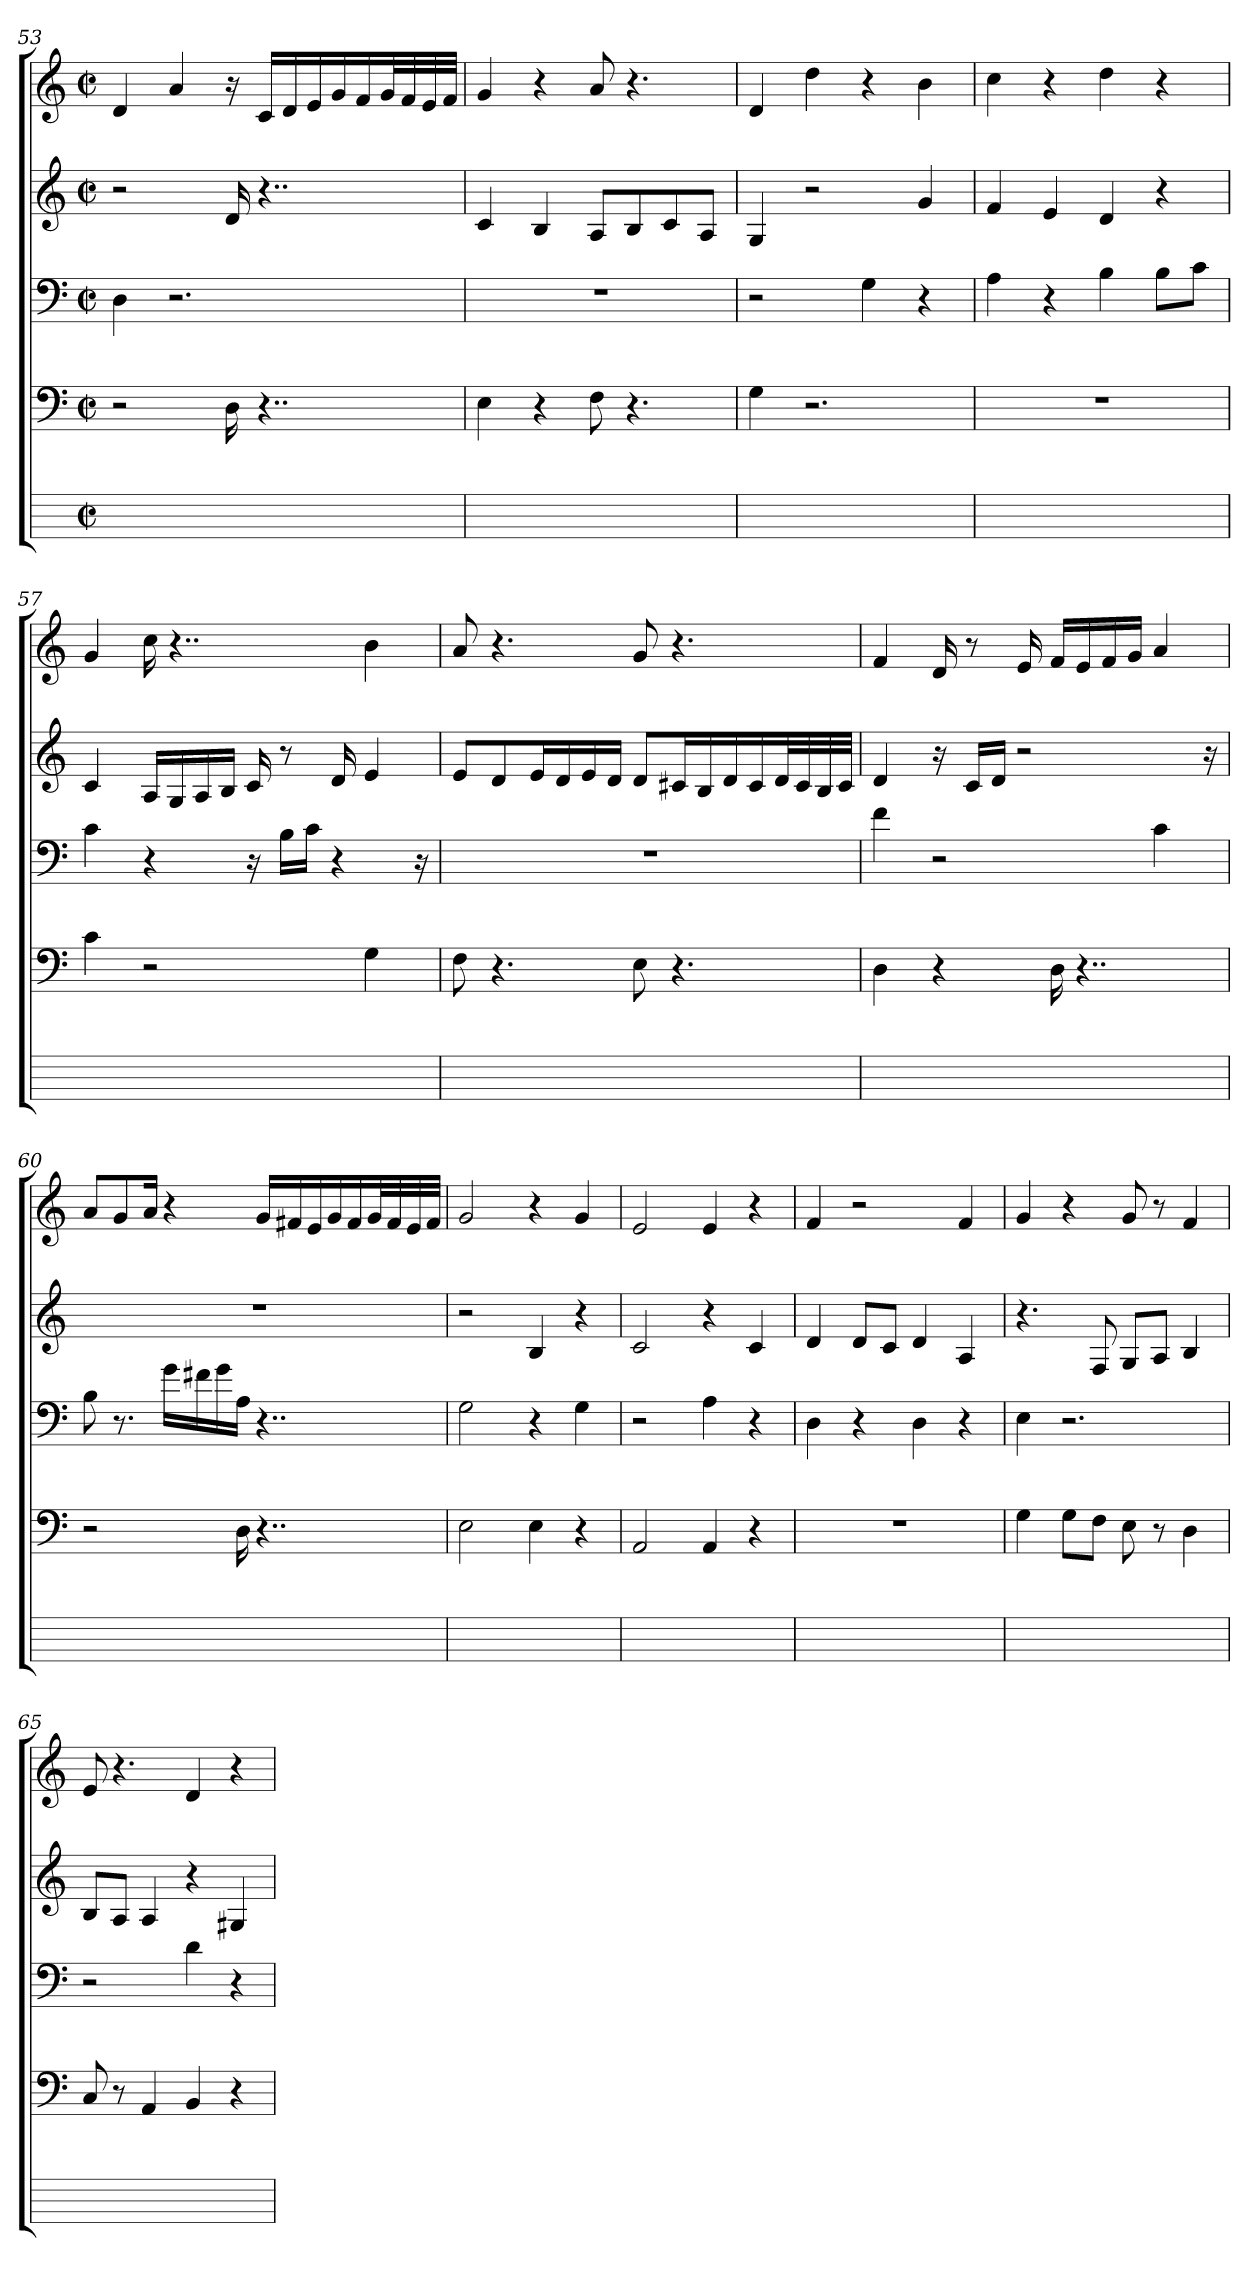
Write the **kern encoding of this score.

**kern	**kern	**kern	**kern	**kern
*part5	*part4	*part3	*part2	*part1
*staff5	*staff4	*staff3	*staff2	*staff1
*	*clefF4	*clefF4	*clefG2	*clefG2
*	*k[]	*k[]	*k[]	*k[]
*	*C:	*C:	*C:	*C:
*M2/2	*M2/2	*M2/2	*M2/2	*M2/2
*met(c|)	*met(c|)	*met(c|)	*met(c|)	*met(c|)
=53	=53	=53	=53	=53
1ryy	2r	4D	2r	4d
.	.	2.r	.	4a
.	16D	.	16d	16r
.	4..r	.	4..r	16ciLL
.	.	.	.	16di
.	.	.	.	16ei
.	.	.	.	16gj
.	.	.	.	16fi
.	.	.	.	32giL
.	.	.	.	32fi
.	.	.	.	32ei
.	.	.	.	32fiJJJ
=54	=54	=54	=54	=54
1ryy	4E	1r	4c	4g
.	4r	.	4B	4r
.	8F	.	8AL	8a
.	4.r	.	8Bi	4.r
.	.	.	8ci	.
.	.	.	8AiJ	.
=55	=55	=55	=55	=55
1ryy	4G	2r	4G	4d
.	2.r	.	2r	4dd
.	.	4G	.	4r
.	.	4r	4g	4b
=56	=56	=56	=56	=56
1ryy	1r	4A	4f	4cc
.	.	4r	4e	4r
.	.	4B	4d	4dd
.	.	8BiL	4r	4r
.	.	8ciJ	.	.
=57	=57	=57	=57	=57
1ryy	4c	4c	4c	4g
.	2r	4r	16ALL	16cc
.	.	.	16Gi	4..r
.	.	.	16AZ	.
.	.	.	16BiJJ	.
.	.	16r	16c	.
.	.	16BiLL	8r	.
.	.	16cZJJ	.	.
.	.	4r	16di	.
.	4G	.	4e	4b
.	.	16r	.	.
=58	=58	=58	=58	=58
1ryy	8F	1r	8eZL	8a
.	4.r	.	8di	4.r
.	.	.	16eZL	.
.	.	.	16di	.
.	.	.	16ei	.
.	.	.	16diJJ	.
.	8E	.	8dZL	8g
.	4.r	.	16c#XiL	4.r
.	.	.	16Bi	.
.	.	.	16dZ	.
.	.	.	16c#i	.
.	.	.	32diL	.
.	.	.	32c#i	.
.	.	.	32Bi	.
.	.	.	32c#iJJJ	.
=59	=59	=59	=59	=59
1ryy	4D	4f	4d	4f
.	4r	2r	16r	16d
.	.	.	16ciLL	8r
.	.	.	16dZJJ	.
.	.	.	2r	16ei
.	16DZ	.	.	16fLL
.	4..r	.	.	16ei
.	.	.	.	16fZ
.	.	.	.	16giJJ
.	.	4c	.	4a
.	.	.	16r	.
=60	=60	=60	=60	=60
1ryy	2r	8B	1r	8aZL
.	.	8.r	.	8gi
.	.	.	.	16aZJk
.	.	16giLL	.	4r
.	.	16f#Xi	.	.
.	.	16gi	.	.
.	16D	16AJJ	.	.
.	4..r	4..r	.	16giLL
.	.	.	.	16f#i
.	.	.	.	16ei
.	.	.	.	16gZ
.	.	.	.	16f#i
.	.	.	.	32giL
.	.	.	.	32f#i
.	.	.	.	32ei
.	.	.	.	32f#iJJJ
=61	=61	=61	=61	=61
1ryy	2E	2G	2r	2g
.	4E	4r	4B	4r
.	4r	4G	4r	4g
=62	=62	=62	=62	=62
1ryy	2AA	2r	2c	2e
.	4AAZ	4A	4r	4e
.	4r	4r	4c	4r
=63	=63	=63	=63	=63
1ryy	1r	4D	4d	4f
.	.	4r	8diL	2r
.	.	.	8cJ	.
.	.	4DZ	4d	.
.	.	4r	4A	4f
=64	=64	=64	=64	=64
1ryy	4G	4Ej	4.r	4g
.	8GZL	2.r	.	4r
.	8FJ	.	8F	.
.	8E	.	8GL	8gZ
.	8r	.	8AJ	8r
.	4D	.	4B	4f
=65	=65	=65	=65	=65
1ryy	8C	2r	8BZL	8e
.	8r	.	8AiJ	4.r
.	4AA	.	4A	.
.	4BB	4d	4r	4d
.	4r	4r	4G#X	4r
=	=	=	=	=
*-	*-	*-	*-	*-
